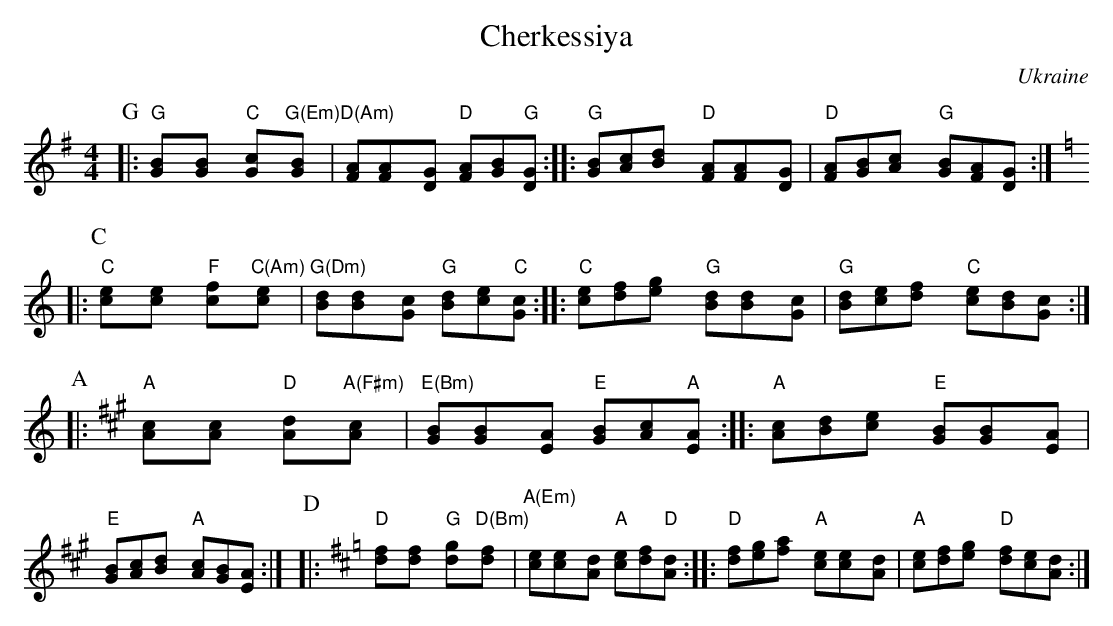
X:1
T:Cherkessiya
O:Ukraine
M:4/4
L:1/8
K:G
P:G
|: "G"[B2G][B2G] "C"[c2G]"G(Em)"[B2G] | "D(Am)"[AF][A2F][GD] "D"[AF][BG]"G"[G2D] :|\
|: "G"[BG][cA][d2B] "D"[AF][A2F][GD] | "D"[AF][BG][c2A] "G"[BG][AF][G2D] :| \
P:C
K:C
|: "C"[e2c][e2c] "F"[f2c]"C(Am)"[e2c] | "G(Dm)"[dB][d2B][cG] "G"[dB][ec]"C"[c2G] :|\
|: "C"[ec][fd][g2e] "G"[dB][d2B][cG] | "G"[dB][ec][f2d] "C"[ec][dB][c2G] :| \
P:A
K:A
|: "A"[c2A][c2A] "D"[d2A]"A(F#m)"[c2A] | "E(Bm)"[BG][B2G][AE] "E"[BG][cA]"A"[A2E] :|\
|: "A"[cA][dB][e2c] "E"[BG][B2G][AE] | "E"[BG][cA][d2B] "A"[cA][BG][A2E] :| \
P:D
K:D
|: "D"[f2d][f2d] "G"[g2d]"D(Bm)"[f2d] | "A(Em)"[ec][e2c][dA] "A"[ec][fd]"D"[d2A] :|\
|: "D"[fd][ge][a2f] "A"[ec][e2c][dA] | "A"[ec][fd][g2e] "D"[fd][ec][d2A] :| \
